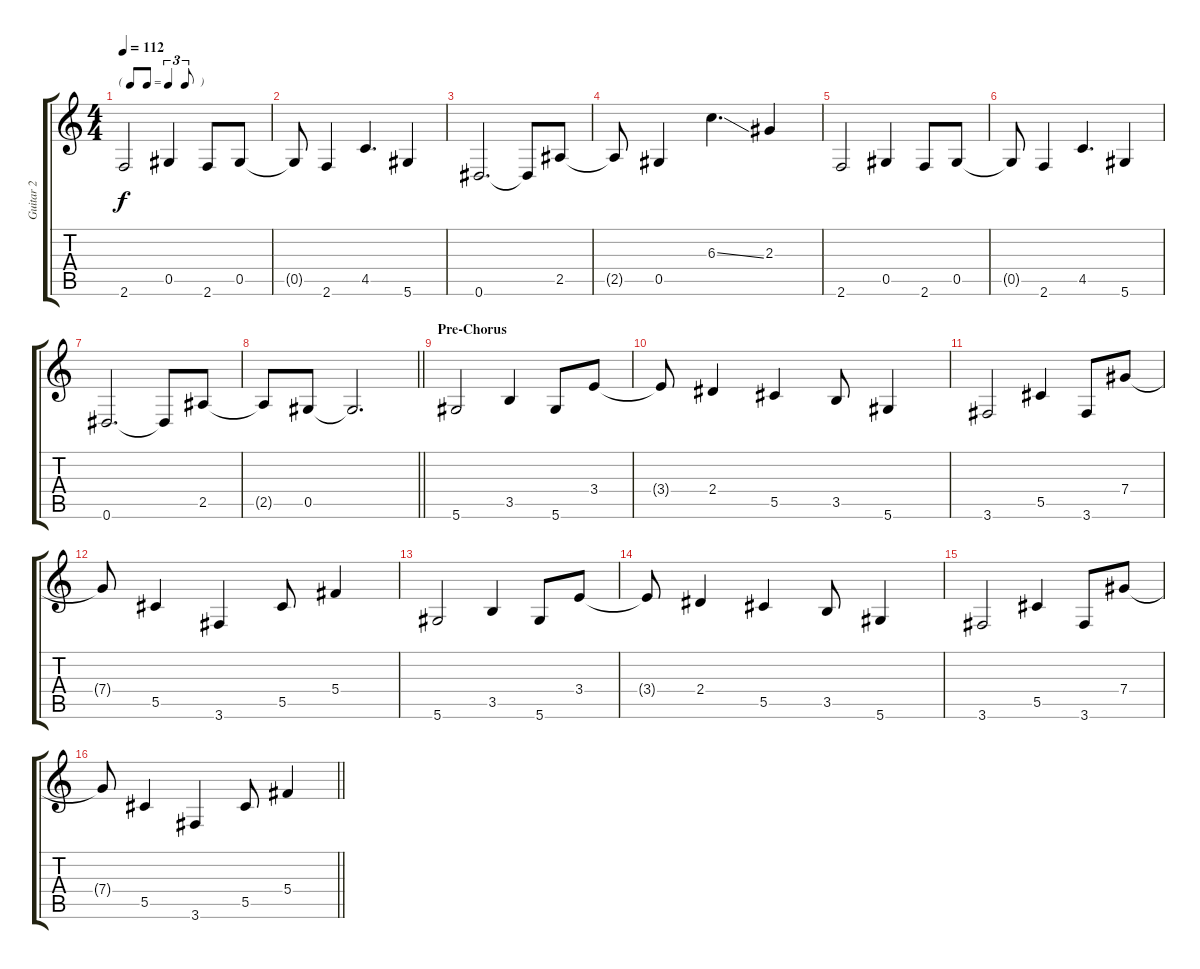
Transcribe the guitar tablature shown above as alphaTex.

\track ("Guitar 2" "Guitar 2") {instrument electricguitarclean}
\staff {score tabs}
\tuning (Eb4 Bb3 Gb3 Db3 Ab2 Eb2) {hide}
\ts (4 4)
\tf triplet8th
\tempo 112
\clef g2
\ks c
2.6.2{dy f} 0.5.4 2.6.8 0.5.8 |
0.5{t}.8 2.6.4 4.5.4{d} 5.6.4 |
0.6.2{d} 0.6{t}.8 2.5.8 |
2.5{t}.8 0.5.4 6.3{ss}.4{d} 2.3.4 |
2.6.2 0.5.4 2.6.8 0.5.8 |
0.5{t}.8 2.6.4 4.5.4{d} 5.6.4 |
0.6.2{d} 0.6{t}.8 2.5.8 |
\barLineRight lightlight
2.5{t}.8 0.5.8 0.5{t}.2{d} |
\section ("" "Pre-Chorus")
5.6.2 3.5.4 5.6.8 3.4.8 |
3.4{t}.8 2.4.4 5.5.4 3.5.8 5.6.4 |
3.6.2 5.5.4 3.6.8 7.4.8 |
7.4{t}.8 5.5.4 3.6.4 5.5.8 5.4.4 |
5.6.2 3.5.4 5.6.8 3.4.8 |
3.4{t}.8 2.4.4 5.5.4 3.5.8 5.6.4 |
3.6.2 5.5.4 3.6.8 7.4.8 |
\barLineRight lightlight
7.4{t}.8 5.5.4 3.6.4 5.5.8 5.4.4
